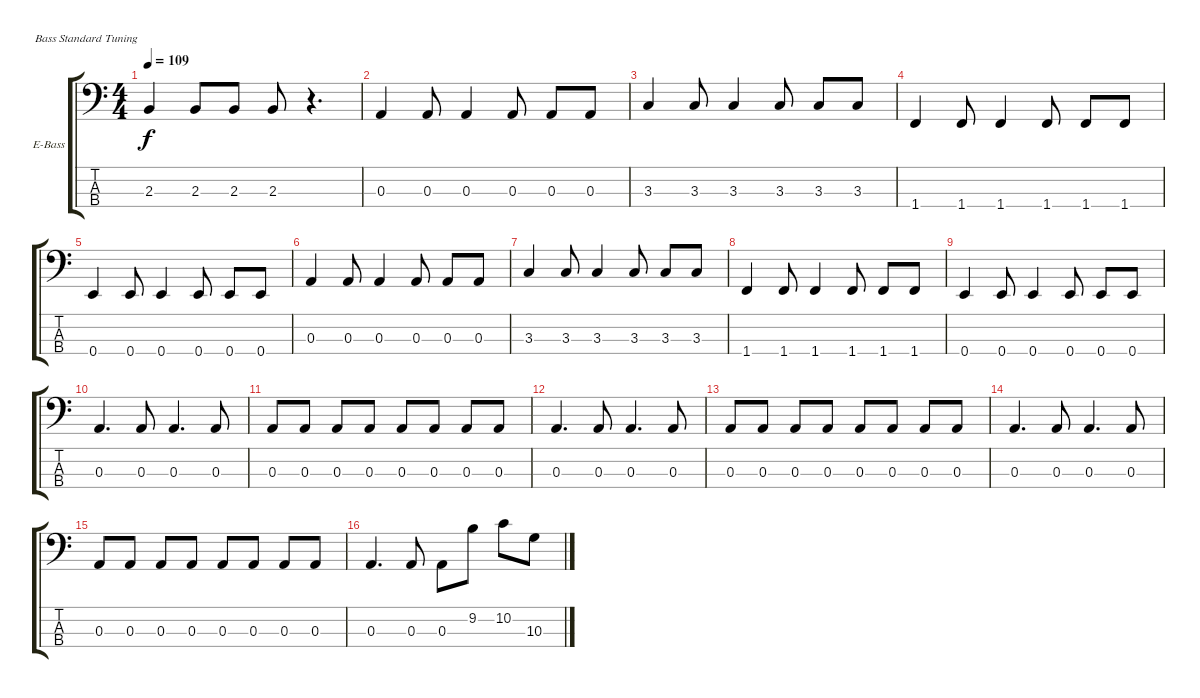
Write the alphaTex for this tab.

\bracketExtendMode groupsimilarinstruments
\firstSystemTrackNameOrientation horizontal
\otherSystemsTrackNameOrientation horizontal
\track ("Bass" "E-Bass") {instrument electricbassfinger}
\staff {score tabs}
\tuning (G2 D2 A1 E1)
\ts (4 4)
\tempo 109
\clef f4
\ks c
2.3.4{dy f} 2.3.8 2.3.8 2.3.8 r.4{d} |
0.3.4 0.3.8 0.3.4 0.3.8 0.3.8 0.3.8 |
3.3.4 3.3.8 3.3.4 3.3.8 3.3.8 3.3.8 |
1.4.4 1.4.8 1.4.4 1.4.8 1.4.8 1.4.8 |
0.4.4 0.4.8 0.4.4 0.4.8 0.4.8 0.4.8 |
0.3.4 0.3.8 0.3.4 0.3.8 0.3.8 0.3.8 |
3.3.4 3.3.8 3.3.4 3.3.8 3.3.8 3.3.8 |
1.4.4 1.4.8 1.4.4 1.4.8 1.4.8 1.4.8 |
0.4.4 0.4.8 0.4.4 0.4.8 0.4.8 0.4.8 |
0.3.4{d} 0.3.8 0.3.4{d} 0.3.8 |
0.3.8 0.3.8 0.3.8 0.3.8 0.3.8 0.3.8 0.3.8 0.3.8 |
0.3.4{d} 0.3.8 0.3.4{d} 0.3.8 |
0.3.8 0.3.8 0.3.8 0.3.8 0.3.8 0.3.8 0.3.8 0.3.8 |
0.3.4{d} 0.3.8 0.3.4{d} 0.3.8 |
0.3.8 0.3.8 0.3.8 0.3.8 0.3.8 0.3.8 0.3.8 0.3.8 |
0.3.4{d} 0.3.8 0.3.8 9.2.8 10.2.8 10.3.8
